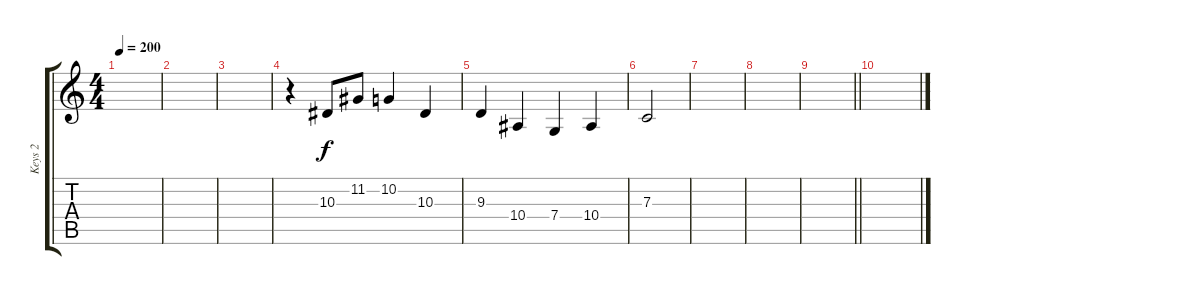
\track ("Keys 2" "Keys 2") {instrument flute}
\staff {score tabs}
\tuning (D4 A3 F3 C3 G2 C2) {hide}
\ts (4 4)
\tempo 200
\clef g2
\ks c
|
|
|
r.4 10.3.8 11.2.8 10.2.4 10.3.4 |
9.3.4 10.4.4 7.4.4 10.4.4 |
7.3.2 |
|
|
\barLineRight lightlight
|
\section ("" " ")
